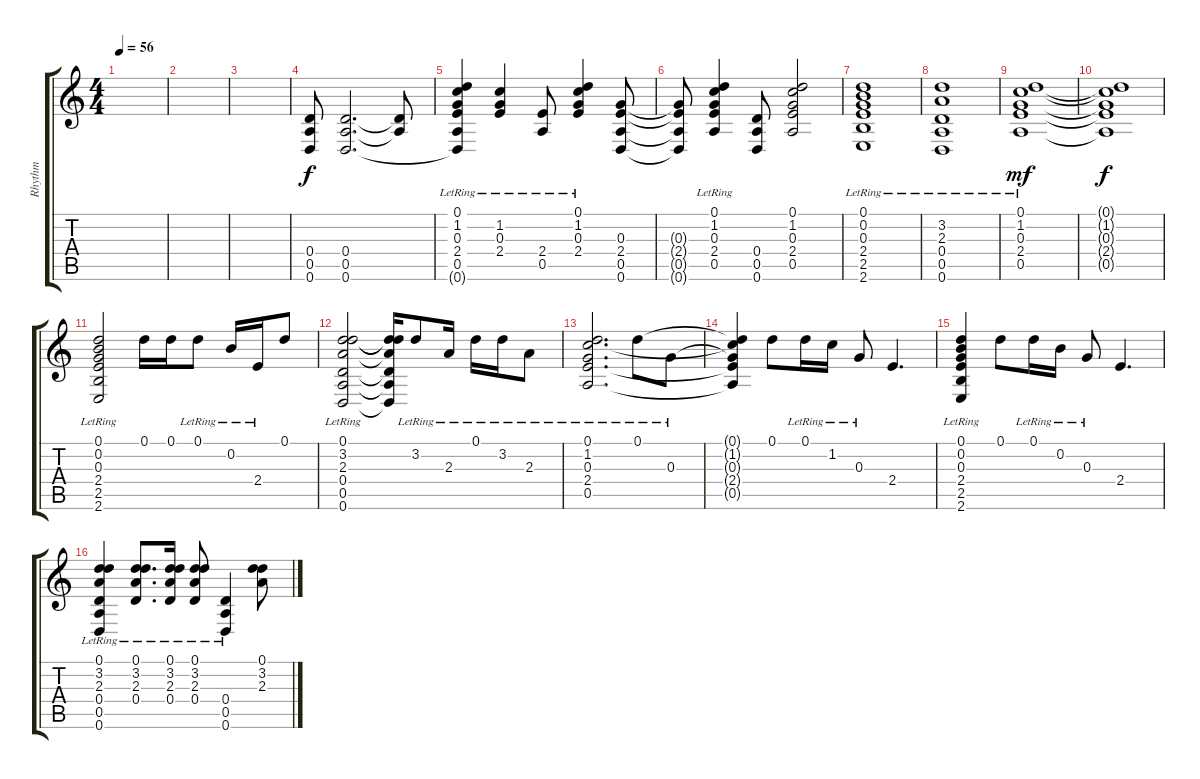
\track ("Rhythm" "Rhythm") {instrument distortionguitar}
\staff {score tabs}
\tuning (D4 B3 G3 D3 A2 D2) {hide}
\ts (4 4)
\tempo 56
\clef g2
\ks c
|
|
|
(0.4 0.5 0.6).8{volume 15} (0.4 0.5 0.6).2{d} (0.4{t} 0.5{t}).8 |
(0.1{lr} 1.2 0.3 2.4 0.5{lr} 0.6{t}).4{volume 4} (1.2{lr} 0.3{lr} 2.4).4 (2.4 0.5{lr}).8 (0.1{lr} 1.2{lr} 0.3 2.4).4 (0.3 2.4 0.5 0.6).8 |
(0.3{t} 2.4{t} 0.5{t} 0.6{t}).8 (0.1{lr} 1.2{lr} 0.3{lr} 2.4 0.5).4 (0.4 0.5 0.6).8 (0.1 1.2 0.3 2.4 0.5).2 |
(0.1 0.2 0.3 2.4{lr} 2.5{lr} 2.6{lr}).1 |
(3.2 2.3 0.4 0.5{lr} 0.6{lr}).1 |
(0.1 1.2 0.3{lr} 2.4{lr} 0.5{lr}).1{dy mf} |
(0.1{t} 1.2{t} 0.3{t} 2.4{t} 0.5{t}).1{dy f} |
(0.1 0.2{lr} 0.3{lr} 2.4 2.5 2.6).2 0.1.16 0.1.16 0.1{lr}.8 0.2{lr}.16 2.4{lr}.16 0.1.8 |
(0.1{lr} 3.2{lr} 2.3{lr} 0.4{lr} 0.5 0.6).2 (0.1{t} 3.2{t} 2.3{t} 0.4{t} 0.5{t} 0.6{t}).16 3.2{lr}.8 2.3{lr}.16 0.1{lr}.16 3.2{lr}.16 2.3{lr}.8 |
(0.1 1.2{lr} 0.3 2.4 0.5).2{d} 0.1{lr}.8 0.3{lr}.8 |
(0.1{t} 1.2{t} 0.3{t} 2.4{t} 0.5{t}).4 0.1.8 0.1{lr}.16 1.2{lr}.16 0.3{lr}.8 2.4.4{d} |
(0.1{lr} 0.2{lr} 0.3{lr} 2.4{lr} 2.5{lr} 2.6{lr}).4 0.1.8 0.1{lr}.16 0.2{lr}.16 0.3{lr}.8 2.4.4{d} |
(0.1 3.2 2.3 0.4 0.5{lr} 0.6{lr}).4 (0.1 3.2{lr} 2.3 0.4).8{d} (0.1 3.2 2.3{lr} 0.4{lr}).16 (0.1{lr} 3.2{lr} 2.3{lr} 0.4).8 (0.4{lr} 0.5{lr} 0.6{lr}).4 (0.1 3.2 2.3).8
